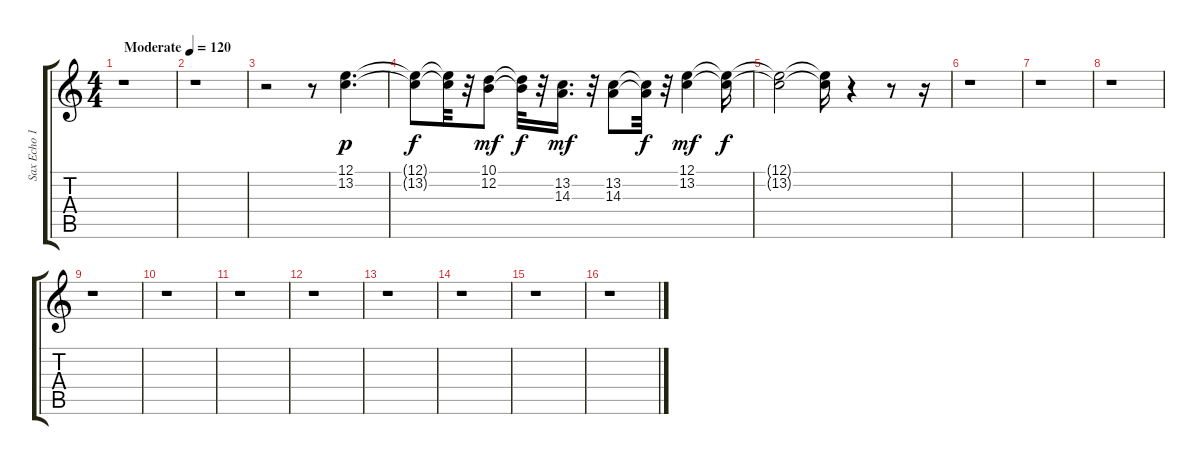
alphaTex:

\track ("Sax Echo 1" "Sax Echo 1") {instrument baritonesax}
\staff {score tabs}
\tuning (E4 B3 G3 D3 A2 E2) {hide}
\ts (4 4)
\tempo (120 "Moderate")
\clef g2
\ks c
r.1{dy p instrument baritonesax} |
r.1 |
r.2 r.8 (12.1 13.2).4{d} |
(12.1{t} 13.2{t}).8{dy f} (12.1{t} 13.2{t}).32 r.32 (10.1 12.2).8{dy mf} (10.1{t} 12.2{t}).32{dy f} r.32 (13.2 14.3).16{d dy mf} r.32 (13.2 14.3).8 (13.2{t} 14.3{t}).32{dy f} r.32 (12.1 13.2).4{dy mf} (12.1{t} 13.2{t}).16{dy f} |
(12.1{t} 13.2{t}).2 (12.1{t} 13.2{t}).16 r.4 r.8 r.16 |
r.1 |
r.1 |
r.1 |
r.1 |
r.1 |
r.1 |
r.1 |
r.1 |
r.1 |
r.1 |
r.1
